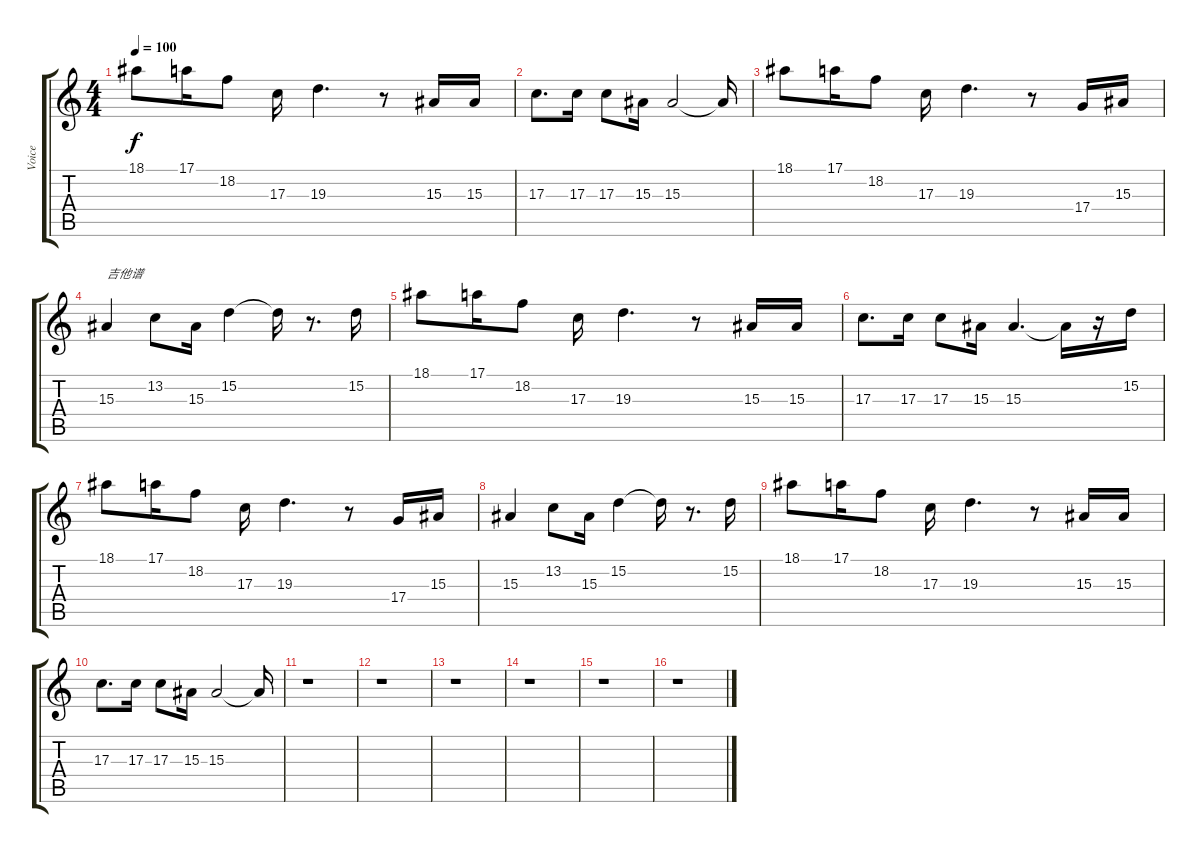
\track ("Voice" "Voice") {instrument piccolo}
\staff {score tabs}
\tuning (E4 B3 G3 D3 A2 E2) {hide}
\ts (4 4)
\tempo 100
\clef g2
\ks c
18.1.8{dy f} 17.1.16 18.2.8 17.3.16 19.3.4{d} r.8 15.3.16 15.3.16 |
17.3.8{d} 17.3.16 17.3.8 15.3.16 15.3.2 15.3{t}.16 |
18.1.8 17.1.16 18.2.8 17.3.16 19.3.4{d} r.8 17.4.16 15.3.16 |
15.3.4{txt "吉他谱"} 13.2.8 15.3.16 15.2.4 15.2{t}.16 r.8{d} 15.2.16 |
18.1.8 17.1.16 18.2.8 17.3.16 19.3.4{d} r.8 15.3.16 15.3.16 |
17.3.8{d} 17.3.16 17.3.8 15.3.16 15.3.4{d} 15.3{t}.16 r.16 15.2.16 |
18.1.8 17.1.16 18.2.8 17.3.16 19.3.4{d} r.8 17.4.16 15.3.16 |
15.3.4 13.2.8 15.3.16 15.2.4 15.2{t}.16 r.8{d} 15.2.16 |
18.1.8 17.1.16 18.2.8 17.3.16 19.3.4{d} r.8 15.3.16 15.3.16 |
17.3.8{d} 17.3.16 17.3.8 15.3.16 15.3.2 15.3{t}.16 |
r.1 |
r.1 |
r.1 |
r.1 |
r.1 |
r.1
